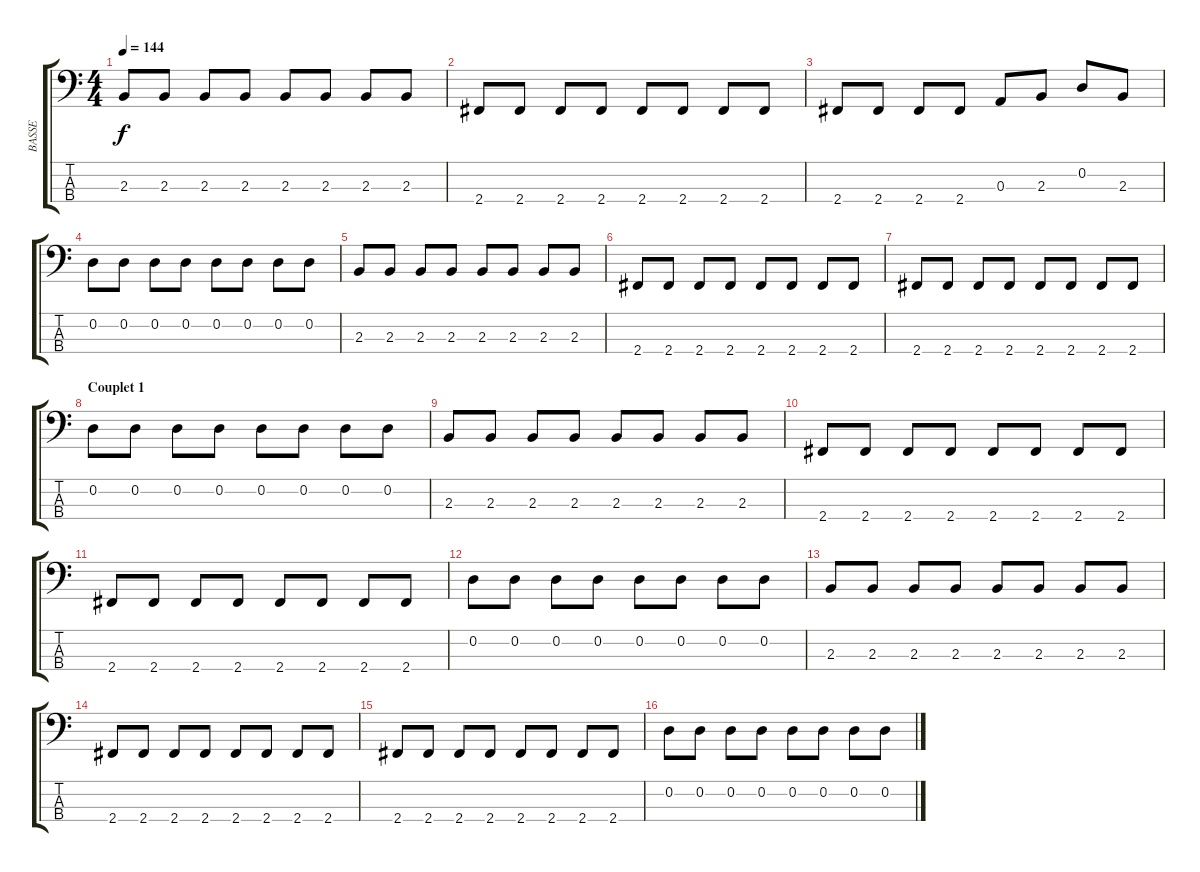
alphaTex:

\track ("BASSE" "BASSE") {instrument slapbass2}
\staff {score tabs}
\tuning (G2 D2 A1 E1) {hide}
\ts (4 4)
\tempo 144
\clef f4
\ks c
2.3.8{dy f} 2.3.8 2.3.8 2.3.8 2.3.8 2.3.8 2.3.8 2.3.8 |
2.4.8 2.4.8 2.4.8 2.4.8 2.4.8 2.4.8 2.4.8 2.4.8 |
2.4.8 2.4.8 2.4.8 2.4.8 0.3.8 2.3.8 0.2.8 2.3.8 |
0.2.8 0.2.8 0.2.8 0.2.8 0.2.8 0.2.8 0.2.8 0.2.8 |
2.3.8 2.3.8 2.3.8 2.3.8 2.3.8 2.3.8 2.3.8 2.3.8 |
2.4.8 2.4.8 2.4.8 2.4.8 2.4.8 2.4.8 2.4.8 2.4.8 |
2.4.8 2.4.8 2.4.8 2.4.8 2.4.8 2.4.8 2.4.8 2.4.8 |
\section ("" "Couplet 1")
0.2.8 0.2.8 0.2.8 0.2.8 0.2.8 0.2.8 0.2.8 0.2.8 |
2.3.8 2.3.8 2.3.8 2.3.8 2.3.8 2.3.8 2.3.8 2.3.8 |
2.4.8 2.4.8 2.4.8 2.4.8 2.4.8 2.4.8 2.4.8 2.4.8 |
2.4.8 2.4.8 2.4.8 2.4.8 2.4.8 2.4.8 2.4.8 2.4.8 |
0.2.8 0.2.8 0.2.8 0.2.8 0.2.8 0.2.8 0.2.8 0.2.8 |
2.3.8 2.3.8 2.3.8 2.3.8 2.3.8 2.3.8 2.3.8 2.3.8 |
2.4.8 2.4.8 2.4.8 2.4.8 2.4.8 2.4.8 2.4.8 2.4.8 |
2.4.8 2.4.8 2.4.8 2.4.8 2.4.8 2.4.8 2.4.8 2.4.8 |
0.2.8 0.2.8 0.2.8 0.2.8 0.2.8 0.2.8 0.2.8 0.2.8
